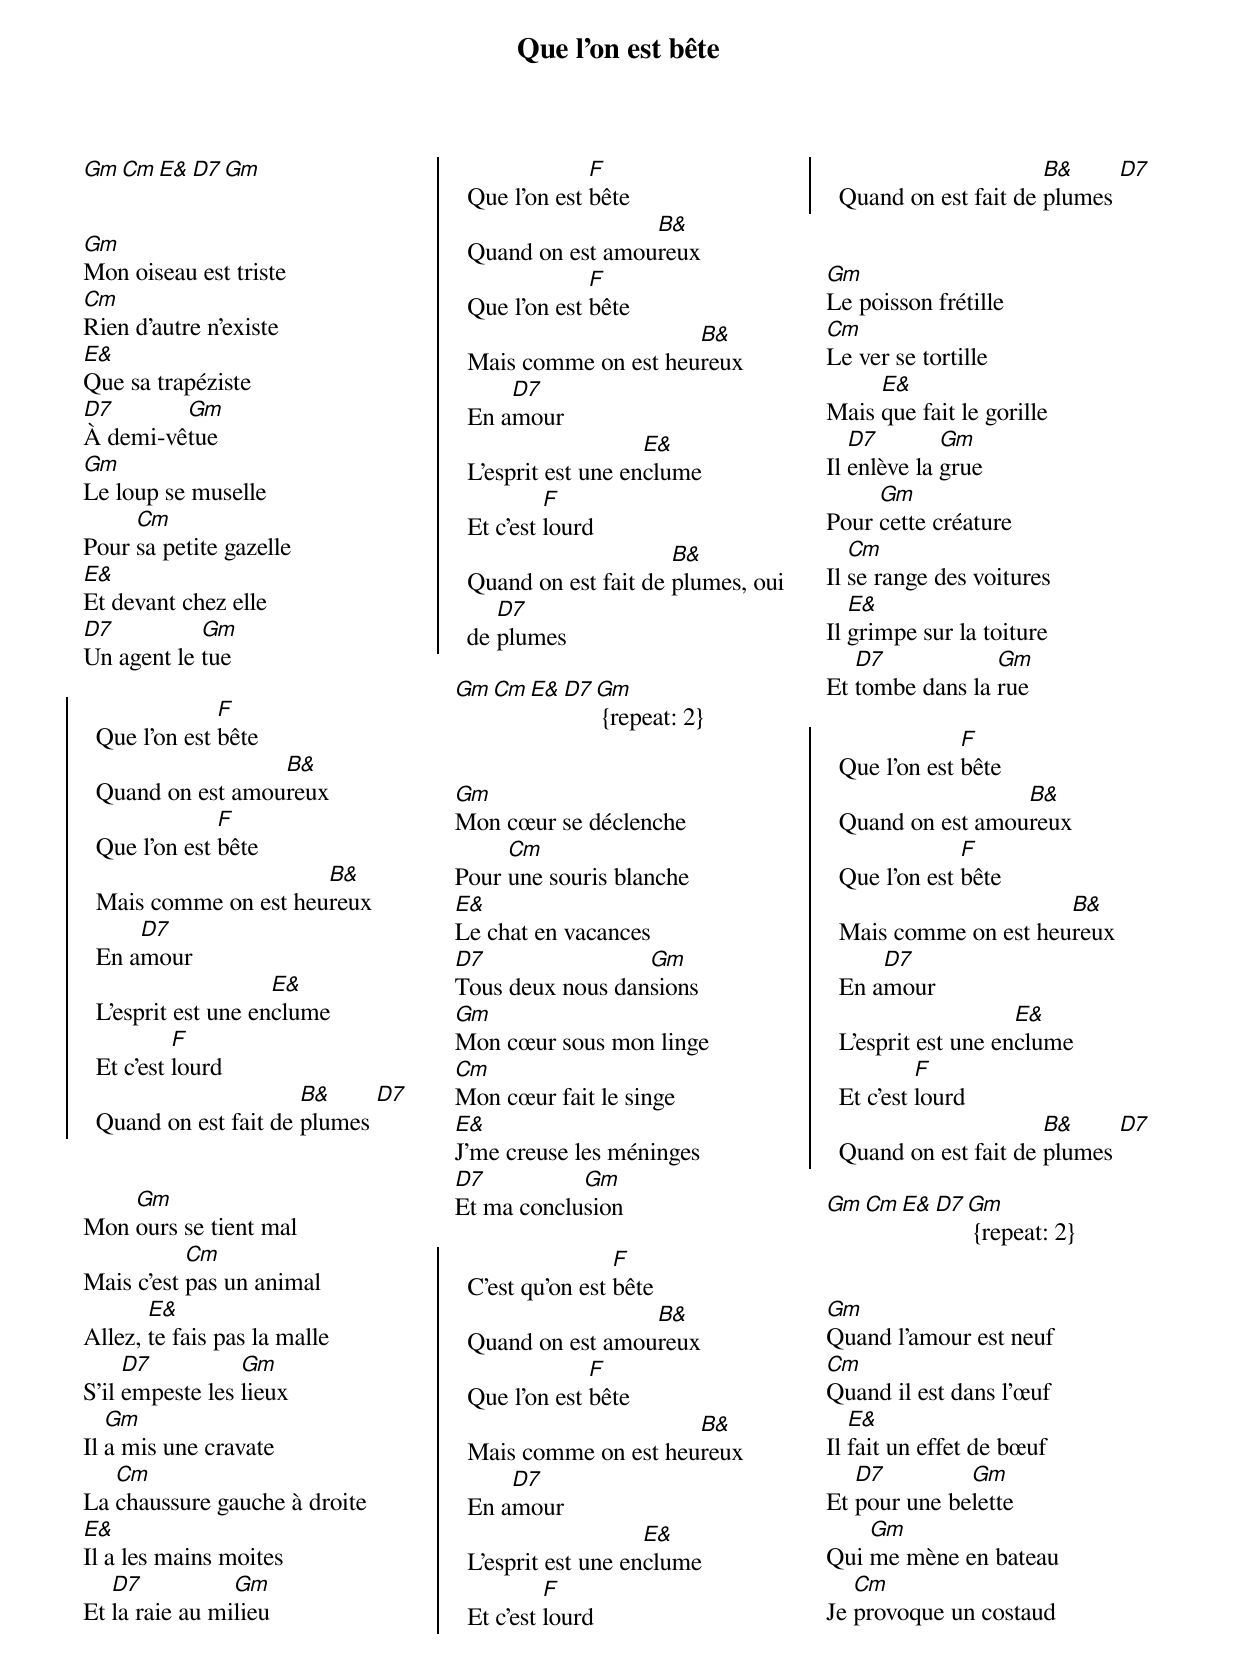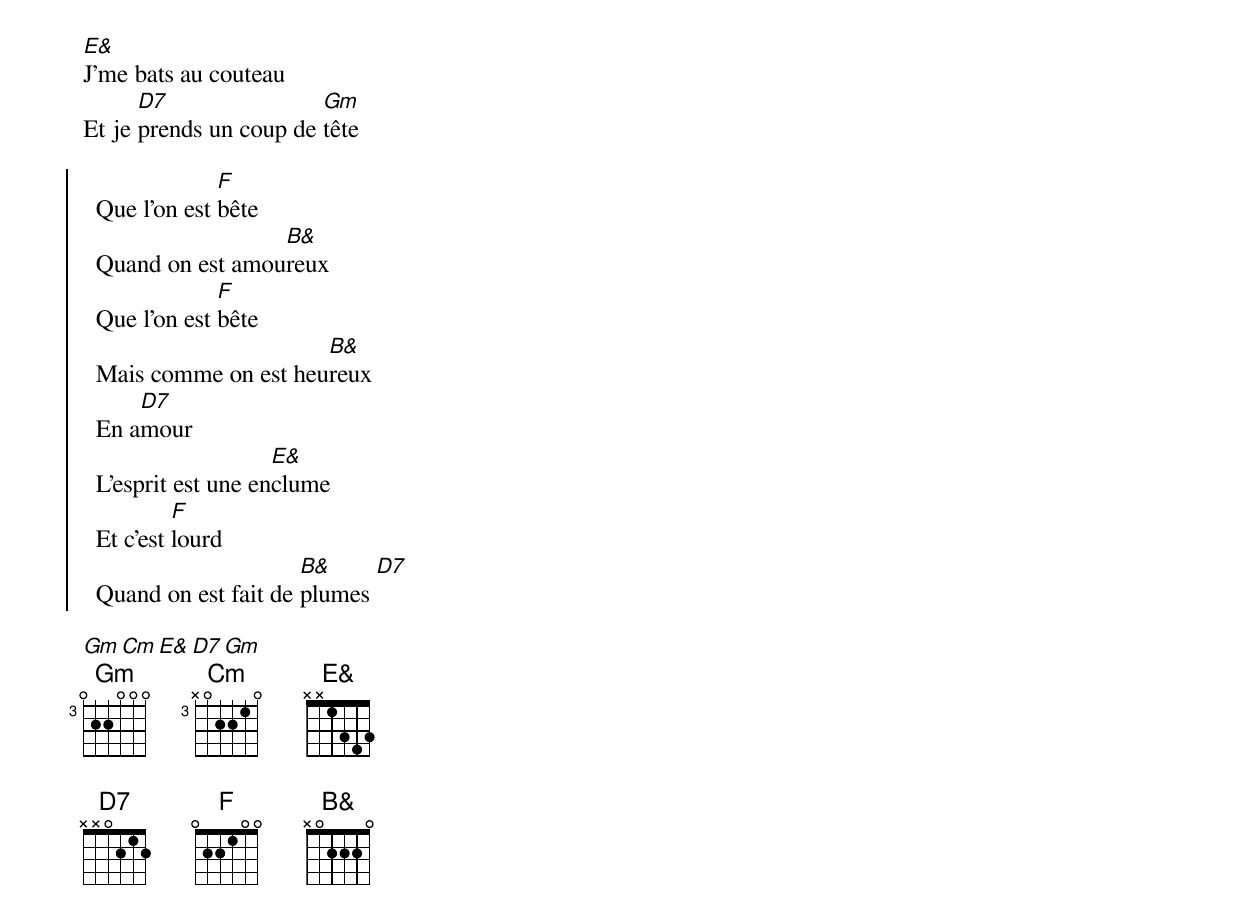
{title: Que l'on est bête}
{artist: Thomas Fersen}
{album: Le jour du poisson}
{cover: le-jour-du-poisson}
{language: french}
{columns: 3}
{define: Gm base-fret 3 frets 0 2 2 0 0 0}
{define: Cm base-fret 3 frets X 0 2 2 1 0}
{define: E& frets X X 1 3 4 3}
{define: D7 frets X X 0 2 1 2}
{define: F base-fret 1 frets 0 2 2 1 0 0}
{define: B& base-fret 1 frets X 0 2 2 2 0}
{define: Gm frets 0 2 3 1}
{define: Cm frets 0 3 3 3}
{define: E& base-fret 1 frets 2 2 2 0}
{define: D7 base-fret 2 frets 0 0 0 1}
{define: F frets 2 0 1 0}
{define: B& base-fret 1 frets 2 1 0 0}

[Gm][Cm][E&][D7][Gm]


[Gm]Mon oiseau est triste
[Cm]Rien d'autre n'existe
[E&]Que sa trapéziste
[D7]À demi-vê[Gm]tue
[Gm]Le loup se muselle
Pour [Cm]sa petite gazelle
[E&]Et devant chez elle
[D7]Un agent le [Gm]tue

{start_of_chorus}
  Que l'on est [F]bête
  Quand on est amou[B&]reux
  Que l'on est [F]bête
  Mais comme on est heu[B&]reux
  En a[D7]mour
  L'esprit est une en[E&]clume
  Et c'est [F]lourd
  Quand on est fait de [B&]plumes [D7]
{end_of_chorus}


Mon [Gm]ours se tient mal
Mais c'est [Cm]pas un animal
Allez, [E&]te fais pas la malle
S'il [D7]empeste les [Gm]lieux
Il [Gm]a mis une cravate
La [Cm]chaussure gauche à droite
[E&]Il a les mains moites
Et [D7]la raie au mi[Gm]lieu

{start_of_chorus}
  Que l'on est [F]bête
  Quand on est amou[B&]reux
  Que l'on est [F]bête
  Mais comme on est heu[B&]reux
  En a[D7]mour
  L'esprit est une en[E&]clume
  Et c'est [F]lourd
  Quand on est fait de [B&]plumes, oui de [D7]plumes
{end_of_chorus}

[Gm][Cm][E&][D7][Gm] {repeat: 2}


[Gm]Mon cœur se déclenche
Pour [Cm]une souris blanche
[E&]Le chat en vacances
[D7]Tous deux nous dan[Gm]sions
[Gm]Mon cœur sous mon linge
[Cm]Mon cœur fait le singe
[E&]J'me creuse les méninges
[D7]Et ma conclu[Gm]sion

{start_of_chorus}
  C'est qu'on est [F]bête
  Quand on est amou[B&]reux
  Que l'on est [F]bête
  Mais comme on est heu[B&]reux
  En a[D7]mour
  L'esprit est une en[E&]clume
  Et c'est [F]lourd
  Quand on est fait de [B&]plumes [D7]
{end_of_chorus}


[Gm]Le poisson frétille
[Cm]Le ver se tortille
Mais [E&]que fait le gorille
Il [D7]enlève la [Gm]grue
Pour [Gm]cette créature
Il [Cm]se range des voitures
Il [E&]grimpe sur la toiture
Et [D7]tombe dans la [Gm]rue

{start_of_chorus}
  Que l'on est [F]bête
  Quand on est amou[B&]reux
  Que l'on est [F]bête
  Mais comme on est heu[B&]reux
  En a[D7]mour
  L'esprit est une en[E&]clume
  Et c'est [F]lourd
  Quand on est fait de [B&]plumes [D7]
{end_of_chorus}

[Gm][Cm][E&][D7][Gm] {repeat: 2}


[Gm]Quand l'amour est neuf
[Cm]Quand il est dans l'œuf
Il [E&]fait un effet de bœuf
Et [D7]pour une be[Gm]lette
Qui [Gm]me mène en bateau
Je [Cm]provoque un costaud
[E&]J'me bats au couteau
Et je [D7]prends un coup de [Gm]tête

{start_of_chorus}
  Que l'on est [F]bête
  Quand on est amou[B&]reux
  Que l'on est [F]bête
  Mais comme on est heu[B&]reux
  En a[D7]mour
  L'esprit est une en[E&]clume
  Et c'est [F]lourd
  Quand on est fait de [B&]plumes [D7]
{end_of_chorus}

[Gm][Cm][E&][D7][Gm]
